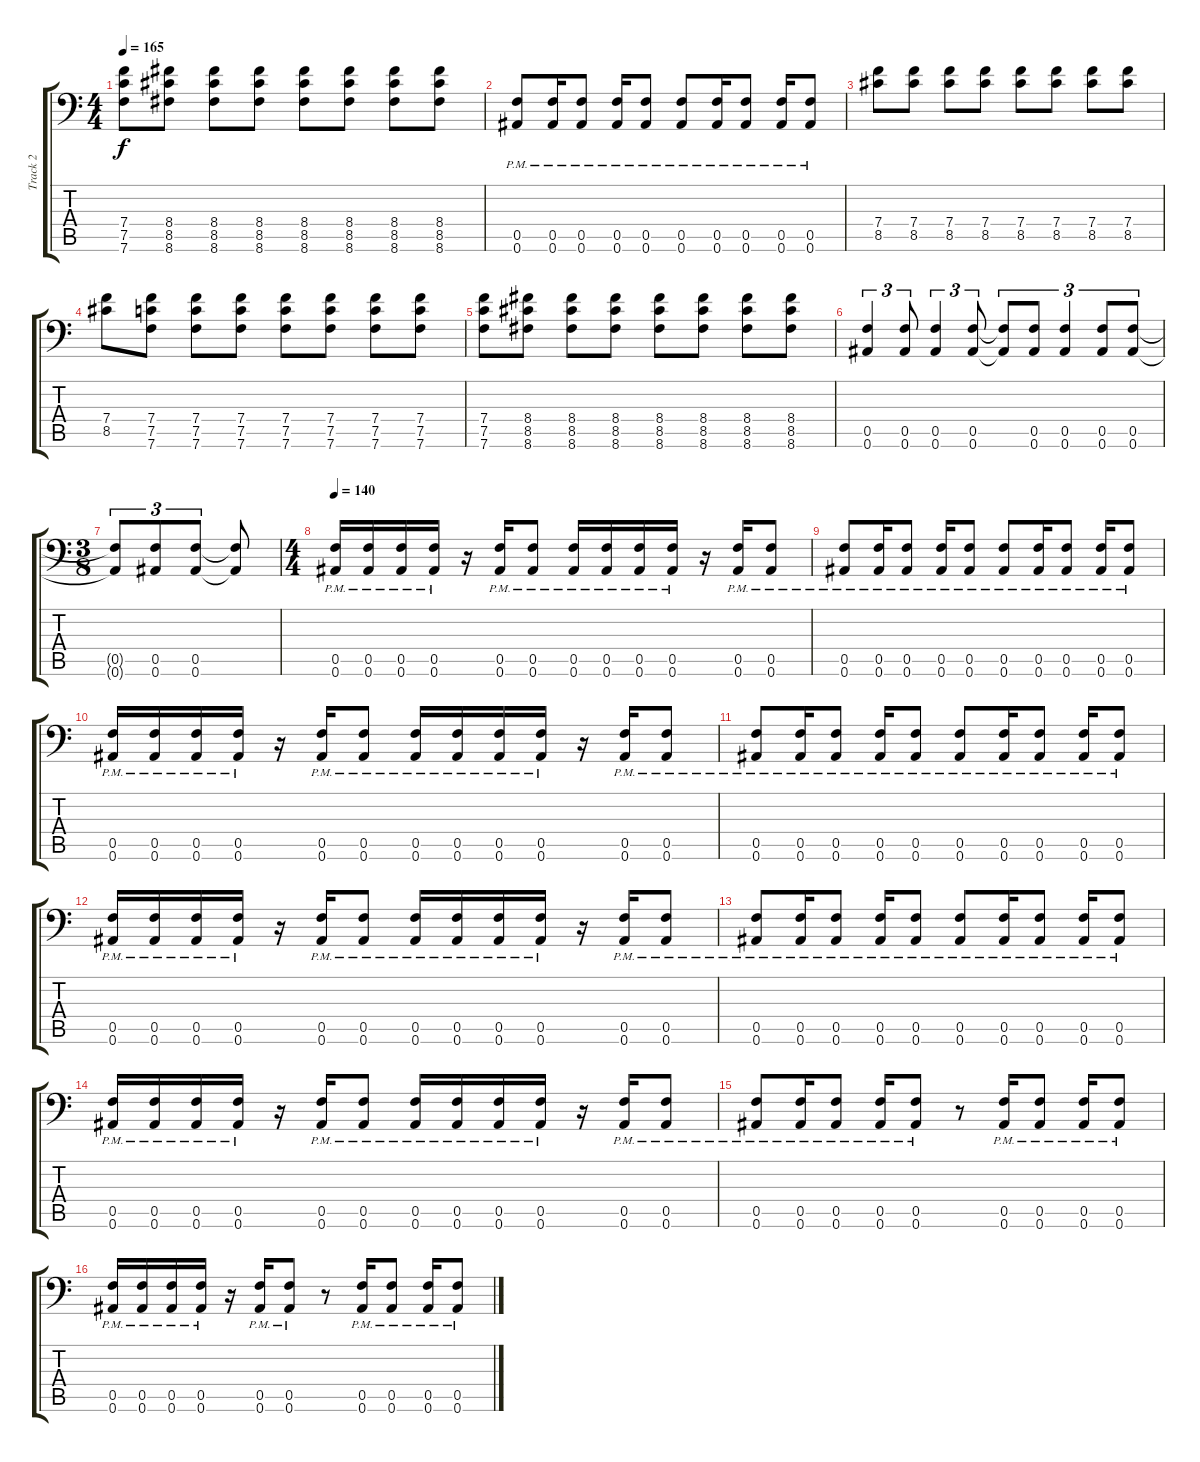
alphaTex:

\track ("Track 2" "Track 2") {instrument overdrivenguitar}
\staff {score tabs}
\tuning (C4 G3 Eb3 Bb2 F2 Bb1) {hide}
\ts (4 4)
\tempo 165
\clef f4
\ks c
(7.4 7.5 7.6).8{dy f} (8.4 8.5 8.6).8 (8.4 8.5 8.6).8 (8.4 8.5 8.6).8 (8.4 8.5 8.6).8 (8.4 8.5 8.6).8 (8.4 8.5 8.6).8 (8.4 8.5 8.6).8 |
(0.5{pm} 0.6{pm}).8{volume 16 instrument overdrivenguitar} (0.5{pm} 0.6{pm}).16 (0.5{pm} 0.6{pm}).8 (0.5{pm} 0.6{pm}).16 (0.5{pm} 0.6{pm}).8 (0.5{pm} 0.6{pm}).8 (0.5{pm} 0.6{pm}).16 (0.5{pm} 0.6{pm}).8 (0.5{pm} 0.6{pm}).16 (0.5{pm} 0.6{pm}).8 |
(7.4 8.5).8{volume 8 instrument acousticguitarsteel} (7.4 8.5).8 (7.4 8.5).8 (7.4 8.5).8 (7.4 8.5).8 (7.4 8.5).8 (7.4 8.5).8 (7.4 8.5).8 |
(7.4 8.5).8 (7.4 7.5 7.6).8 (7.4 7.5 7.6).8 (7.4 7.5 7.6).8 (7.4 7.5 7.6).8 (7.4 7.5 7.6).8 (7.4 7.5 7.6).8 (7.4 7.5 7.6).8 |
(7.4 7.5 7.6).8 (8.4 8.5 8.6).8 (8.4 8.5 8.6).8 (8.4 8.5 8.6).8 (8.4 8.5 8.6).8 (8.4 8.5 8.6).8 (8.4 8.5 8.6).8 (8.4 8.5 8.6).8 |
(0.5 0.6).4{tu (3 2) volume 16 instrument overdrivenguitar} (0.5 0.6).8{tu (3 2)} (0.5 0.6).4{tu (3 2)} (0.5 0.6).8{tu (3 2)} (0.5{t} 0.6{t}).8{tu (3 2)} (0.5 0.6).8{tu (3 2)} (0.5 0.6).4{tu (3 2)} (0.5 0.6).8{tu (3 2)} (0.5 0.6).8{tu (3 2)} |
\ts (3 8)
(0.5{t} 0.6{t}).8{tu (3 2)} (0.5 0.6).8{tu (3 2)} (0.5 0.6).8{tu (3 2)} (0.5{t} 0.6{t}).8 |
\ts (4 4)
\tempo 140
(0.5{pm} 0.6{pm}).16 (0.5{pm} 0.6{pm}).16 (0.5{pm} 0.6{pm}).16 (0.5{pm} 0.6{pm}).16 r.16 (0.5{pm} 0.6{pm}).16 (0.5{pm} 0.6{pm}).8 (0.5{pm} 0.6{pm}).16 (0.5{pm} 0.6{pm}).16 (0.5{pm} 0.6{pm}).16 (0.5{pm} 0.6{pm}).16 r.16 (0.5{pm} 0.6{pm}).16 (0.5{pm} 0.6{pm}).8 |
(0.5{pm} 0.6{pm}).8 (0.5{pm} 0.6{pm}).16 (0.5{pm} 0.6{pm}).8 (0.5{pm} 0.6{pm}).16 (0.5{pm} 0.6{pm}).8 (0.5{pm} 0.6{pm}).8 (0.5{pm} 0.6{pm}).16 (0.5{pm} 0.6{pm}).8 (0.5{pm} 0.6{pm}).16 (0.5{pm} 0.6{pm}).8 |
(0.5{pm} 0.6{pm}).16 (0.5{pm} 0.6{pm}).16 (0.5{pm} 0.6{pm}).16 (0.5{pm} 0.6{pm}).16 r.16 (0.5{pm} 0.6{pm}).16 (0.5{pm} 0.6{pm}).8 (0.5{pm} 0.6{pm}).16 (0.5{pm} 0.6{pm}).16 (0.5{pm} 0.6{pm}).16 (0.5{pm} 0.6{pm}).16 r.16 (0.5{pm} 0.6{pm}).16 (0.5{pm} 0.6{pm}).8 |
(0.5{pm} 0.6{pm}).8 (0.5{pm} 0.6{pm}).16 (0.5{pm} 0.6{pm}).8 (0.5{pm} 0.6{pm}).16 (0.5{pm} 0.6{pm}).8 (0.5{pm} 0.6{pm}).8 (0.5{pm} 0.6{pm}).16 (0.5{pm} 0.6{pm}).8 (0.5{pm} 0.6{pm}).16 (0.5{pm} 0.6{pm}).8 |
(0.5{pm} 0.6{pm}).16 (0.5{pm} 0.6{pm}).16 (0.5{pm} 0.6{pm}).16 (0.5{pm} 0.6{pm}).16 r.16 (0.5{pm} 0.6{pm}).16 (0.5{pm} 0.6{pm}).8 (0.5{pm} 0.6{pm}).16 (0.5{pm} 0.6{pm}).16 (0.5{pm} 0.6{pm}).16 (0.5{pm} 0.6{pm}).16 r.16 (0.5{pm} 0.6{pm}).16 (0.5{pm} 0.6{pm}).8 |
(0.5{pm} 0.6{pm}).8 (0.5{pm} 0.6{pm}).16 (0.5{pm} 0.6{pm}).8 (0.5{pm} 0.6{pm}).16 (0.5{pm} 0.6{pm}).8 (0.5{pm} 0.6{pm}).8 (0.5{pm} 0.6{pm}).16 (0.5{pm} 0.6{pm}).8 (0.5{pm} 0.6{pm}).16 (0.5{pm} 0.6{pm}).8 |
(0.5{pm} 0.6{pm}).16 (0.5{pm} 0.6{pm}).16 (0.5{pm} 0.6{pm}).16 (0.5{pm} 0.6{pm}).16 r.16 (0.5{pm} 0.6{pm}).16 (0.5{pm} 0.6{pm}).8 (0.5{pm} 0.6{pm}).16 (0.5{pm} 0.6{pm}).16 (0.5{pm} 0.6{pm}).16 (0.5{pm} 0.6{pm}).16 r.16 (0.5{pm} 0.6{pm}).16 (0.5{pm} 0.6{pm}).8 |
(0.5{pm} 0.6{pm}).8 (0.5{pm} 0.6{pm}).16 (0.5{pm} 0.6{pm}).8 (0.5{pm} 0.6{pm}).16 (0.5{pm} 0.6{pm}).8 r.8 (0.5{pm} 0.6{pm}).16 (0.5{pm} 0.6{pm}).8 (0.5{pm} 0.6{pm}).16 (0.5{pm} 0.6{pm}).8 |
(0.5{pm} 0.6{pm}).16 (0.5{pm} 0.6{pm}).16 (0.5{pm} 0.6{pm}).16 (0.5{pm} 0.6{pm}).16 r.16 (0.5{pm} 0.6{pm}).16 (0.5{pm} 0.6{pm}).8 r.8 (0.5{pm} 0.6{pm}).16 (0.5{pm} 0.6{pm}).8 (0.5{pm} 0.6{pm}).16 (0.5{pm} 0.6{pm}).8
